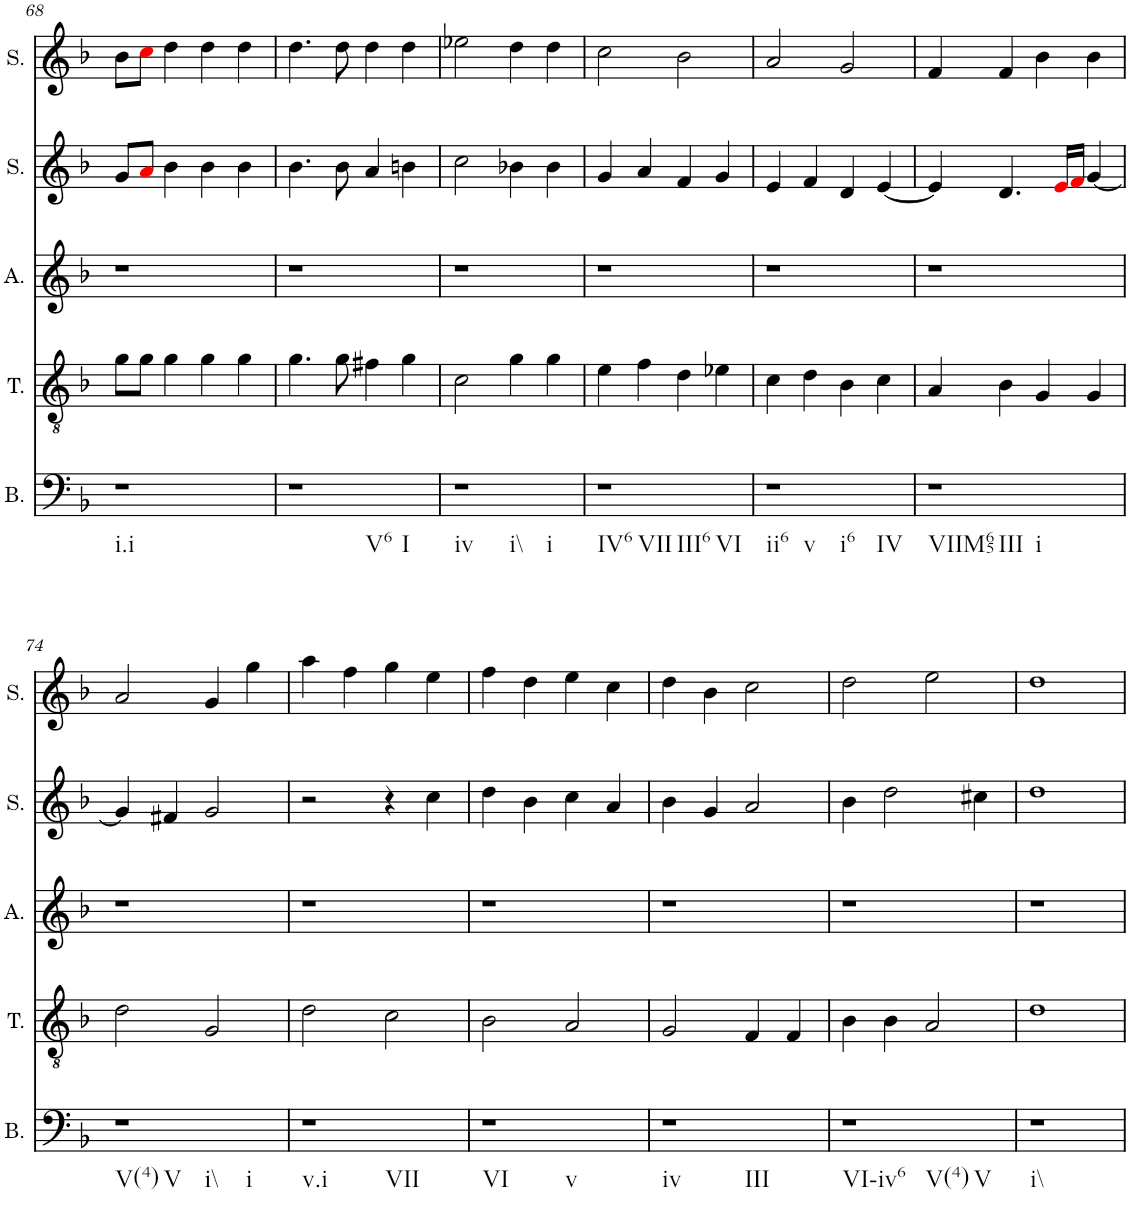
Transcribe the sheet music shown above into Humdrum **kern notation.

**kern	**kern	**kern	**kern	**kern
*part5	*part4	*part3	*part2	*part1
*staff5	*staff4	*staff3	*staff2	*staff1
*I"Bass	*I"Tenor	*I"Alto	*I"Soprano	*I"Soprano
*I'B.	*I'T.	*I'A.	*I'S.	*I'S.
!!LO:PB:g=z
*clefF4	*clefGv2	*clefG2	*clefG2	*clefG2
*k[b-]	*k[b-]	*k[b-]	*k[b-]	*k[b-]
*M4/4	*M4/4	*M4/4	*M4/4	*M4/4
=68	=68	=68	=68	=68
!LO:TX:b:t=i.i	!	!	!	!
1r	8g\L	1r	8g/L	8b-\L
.	8g\J	.	8ai/J	8cci\J
.	4g\	.	4b-\	4dd\
.	4g\	.	4b-\	4dd\
.	4g\	.	4b-\	4dd\
=69	=69	=69	=69	=69
!LO:TX:b:t=V6	!	!	!	!
!LO:TX:b:t=I	!	!	!	!
1r	4.g\	1r	4.b-\	4.dd\
.	8g\	.	8b-\	8dd\
.	4f#X\	.	4a/	4dd\
.	4g\	.	4bn\	4dd\
=70	=70	=70	=70	=70
!LO:TX:b:t=iv	!	!	!	!
!LO:TX:b:t=i\\	!	!	!	!
!LO:TX:b:t=i	!	!	!	!
1r	2c\	1r	2cc\	2ee-X\
.	4g\	.	4b-X\	4dd\
.	4g\	.	4b-\	4dd\
=71	=71	=71	=71	=71
!LO:TX:b:t=IV6	!	!	!	!
!LO:TX:b:t=VII	!	!	!	!
!LO:TX:b:t=III6	!	!	!	!
!LO:TX:b:t=VI	!	!	!	!
1r	4e\	1r	4g/	2cc\
.	4f\	.	4a/	.
.	4d\	.	4f/	2b-\
.	4e-X\	.	4g/	.
=72	=72	=72	=72	=72
!LO:TX:b:t=ii6	!	!	!	!
!LO:TX:b:t=v	!	!	!	!
!LO:TX:b:t=i6	!	!	!	!
!LO:TX:b:t=IV	!	!	!	!
1r	4c\	1r	4e/	2a/
.	4d\	.	4f/	.
.	4B-\	.	4d/	2g/
.	4c\	.	[4e/	.
=73	=73	=73	=73	=73
!LO:TX:b:t=VIIM65	!	!	!	!
!LO:TX:b:t=III	!	!	!	!
!LO:TX:b:t=i	!	!	!	!
1r	4A/	1r	4e/]	4f/
.	4B-\	.	4.d/	4f/
.	4G/	.	.	4b-\
.	.	.	16ei/LL	.
.	.	.	16fi/JJ	.
.	4G/	.	[4g/	4b-\
!!LO:LB:g=z
=74	=74	=74	=74	=74
!LO:TX:b:t=V(4)	!	!	!	!
!LO:TX:b:t=V	!	!	!	!
!LO:TX:b:t=i\\	!	!	!	!
!LO:TX:b:t=i	!	!	!	!
1r	2d\	1r	4g/]	2a/
.	.	.	4f#X/	.
.	2G/	.	2g/	4g/
.	.	.	.	4gg\
=75	=75	=75	=75	=75
!LO:TX:b:t=v.i	!	!	!	!
!LO:TX:b:t=VII	!	!	!	!
1r	2d\	1r	2r	4aa\
.	.	.	.	4ff\
.	2c\	.	4r	4gg\
.	.	.	4cc\	4ee\
=76	=76	=76	=76	=76
!LO:TX:b:t=VI	!	!	!	!
!LO:TX:b:t=v	!	!	!	!
1r	2B-\	1r	4dd\	4ff\
.	.	.	4b-\	4dd\
.	2A/	.	4cc\	4ee\
.	.	.	4a/	4cc\
=77	=77	=77	=77	=77
!LO:TX:b:t=iv	!	!	!	!
!LO:TX:b:t=III	!	!	!	!
1r	2G/	1r	4b-\	4dd\
.	.	.	4g/	4b-\
.	4F/	.	2a/	2cc\
.	4F/	.	.	.
=78	=78	=78	=78	=78
!LO:TX:b:t=VI-iv6	!	!	!	!
!LO:TX:b:t=V(4)	!	!	!	!
!LO:TX:b:t=V	!	!	!	!
1r	4B-\	1r	4b-\	2dd\
.	4B-\	.	2dd\	.
.	2A/	.	.	2ee\
.	.	.	4cc#X\	.
=79	=79	=79	=79	=79
!LO:TX:b:t=i\\	!	!	!	!
1r	1d	1r	1dd	1dd
=	=	=	=	=
*-	*-	*-	*-	*-
